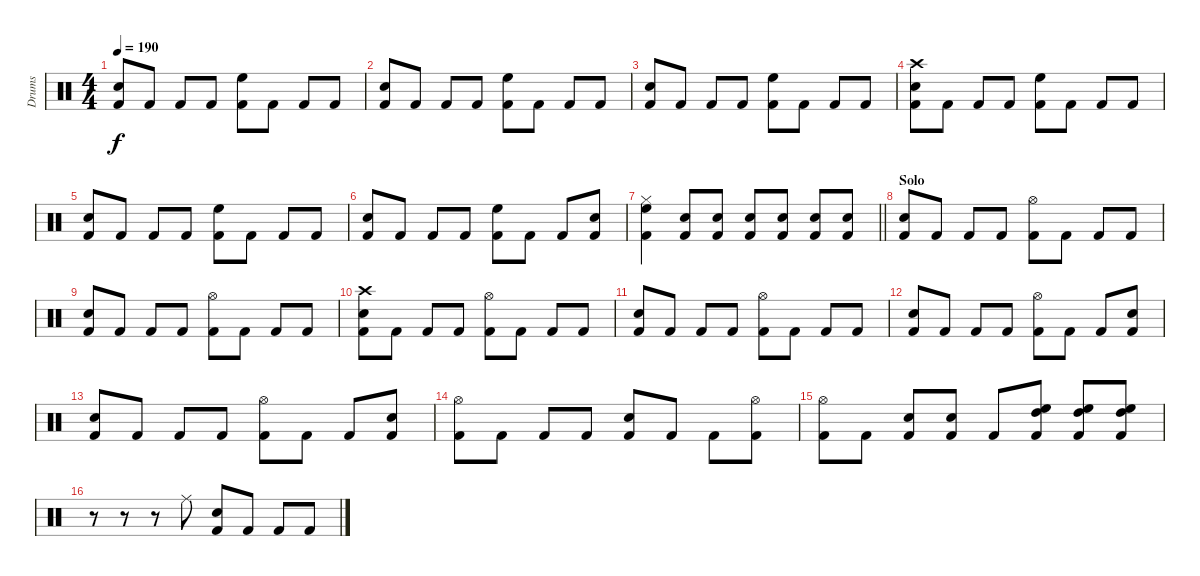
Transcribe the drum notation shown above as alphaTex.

\track ("Drums" "Drums") {instrument percussion}
\staff {score}
\articulation defaults
\ts (4 4)
\tempo 190
\clef neutral
\ks c
("Kick (hit) 2" "Electric Snare (hit)").8{dy f} "Kick (hit) 2".8 "Kick (hit) 2".8 "Kick (hit) 2".8 ("Kick (hit) 2" "High Floor Tom (hit)").8 "Kick (hit) 2".8 "Kick (hit) 2".8 "Kick (hit) 2".8 |
("Kick (hit) 2" "Electric Snare (hit)").8 "Kick (hit) 2".8 "Kick (hit) 2".8 "Kick (hit) 2".8 ("Kick (hit) 2" "High Floor Tom (hit)").8 "Kick (hit) 2".8 "Kick (hit) 2".8 "Kick (hit) 2".8 |
("Kick (hit) 2" "Electric Snare (hit)").8 "Kick (hit) 2".8 "Kick (hit) 2".8 "Kick (hit) 2".8 ("Kick (hit) 2" "High Floor Tom (hit)").8 "Kick (hit) 2".8 "Kick (hit) 2".8 "Kick (hit) 2".8 |
("Kick (hit) 2" "Electric Snare (hit)" "Crash high (hit)").8 "Kick (hit) 2".8 "Kick (hit) 2".8 "Kick (hit) 2".8 ("Kick (hit) 2" "High Floor Tom (hit)").8 "Kick (hit) 2".8 "Kick (hit) 2".8 "Kick (hit) 2".8 |
("Kick (hit) 2" "Electric Snare (hit)").8 "Kick (hit) 2".8 "Kick (hit) 2".8 "Kick (hit) 2".8 ("Kick (hit) 2" "High Floor Tom (hit)").8 "Kick (hit) 2".8 "Kick (hit) 2".8 "Kick (hit) 2".8 |
("Kick (hit) 2" "Electric Snare (hit)").8 "Kick (hit) 2".8 "Kick (hit) 2".8 "Kick (hit) 2".8 ("Kick (hit) 2" "High Floor Tom (hit)").8 "Kick (hit) 2".8 "Kick (hit) 2".8 ("Kick (hit) 2" "Electric Snare (hit)").8 |
\barLineRight lightlight
("Kick (hit) 2" "Hi-Hat (closed)" "High Floor Tom (hit)").4 ("Kick (hit) 2" "Electric Snare (hit)").8 ("Kick (hit) 2" "Electric Snare (hit)").8 ("Kick (hit) 2" "Electric Snare (hit)").8 ("Kick (hit) 2" "Electric Snare (hit)").8 ("Kick (hit) 2" "Electric Snare (hit)").8 ("Kick (hit) 2" "Electric Snare (hit)").8 |
\section ("" "Solo")
("Kick (hit) 2" "Electric Snare (hit)").8 "Kick (hit) 2".8 "Kick (hit) 2".8 "Kick (hit) 2".8 ("Kick (hit) 2" "Hi-Hat (open)").8 "Kick (hit) 2".8 "Kick (hit) 2".8 "Kick (hit) 2".8 |
("Kick (hit) 2" "Electric Snare (hit)").8 "Kick (hit) 2".8 "Kick (hit) 2".8 "Kick (hit) 2".8 ("Kick (hit) 2" "Hi-Hat (open)").8 "Kick (hit) 2".8 "Kick (hit) 2".8 "Kick (hit) 2".8 |
("Kick (hit) 2" "Electric Snare (hit)" "Crash high (hit)").8 "Kick (hit) 2".8 "Kick (hit) 2".8 "Kick (hit) 2".8 ("Kick (hit) 2" "Hi-Hat (open)").8 "Kick (hit) 2".8 "Kick (hit) 2".8 "Kick (hit) 2".8 |
("Kick (hit) 2" "Electric Snare (hit)").8 "Kick (hit) 2".8 "Kick (hit) 2".8 "Kick (hit) 2".8 ("Kick (hit) 2" "Hi-Hat (open)").8 "Kick (hit) 2".8 "Kick (hit) 2".8 "Kick (hit) 2".8 |
("Kick (hit) 2" "Electric Snare (hit)").8 "Kick (hit) 2".8 "Kick (hit) 2".8 "Kick (hit) 2".8 ("Kick (hit) 2" "Hi-Hat (open)").8 "Kick (hit) 2".8 "Kick (hit) 2".8 ("Kick (hit) 2" "Electric Snare (hit)").8 |
("Kick (hit) 2" "Electric Snare (hit)").8 "Kick (hit) 2".8 "Kick (hit) 2".8 "Kick (hit) 2".8 ("Kick (hit) 2" "Hi-Hat (open)").8 "Kick (hit) 2".8 "Kick (hit) 2".8 ("Kick (hit) 2" "Electric Snare (hit)").8 |
("Kick (hit) 2" "Hi-Hat (open)").8 "Kick (hit) 2".8 "Kick (hit) 2".8 "Kick (hit) 2".8 ("Kick (hit) 2" "Electric Snare (hit)").8 "Kick (hit) 2".8 "Kick (hit) 2".8 ("Kick (hit) 2" "Hi-Hat (open)").8 |
("Kick (hit) 2" "Hi-Hat (open)").8 "Kick (hit) 2".8 ("Kick (hit) 2" "Electric Snare (hit)").8 ("Kick (hit) 2" "Electric Snare (hit)").8 "Kick (hit) 2".8 ("Kick (hit) 2" "High Tom (hit)" "High Floor Tom (hit)").8 ("Kick (hit) 2" "High Tom (hit)" "High Floor Tom (hit)").8 ("Kick (hit) 2" "High Tom (hit)" "High Floor Tom (hit)").8 |
r.8 r.8 r.8 "Ride (middle)".8 ("Kick (hit) 2" "Electric Snare (hit)").8 "Kick (hit) 2".8 "Kick (hit) 2".8 "Kick (hit) 2".8
